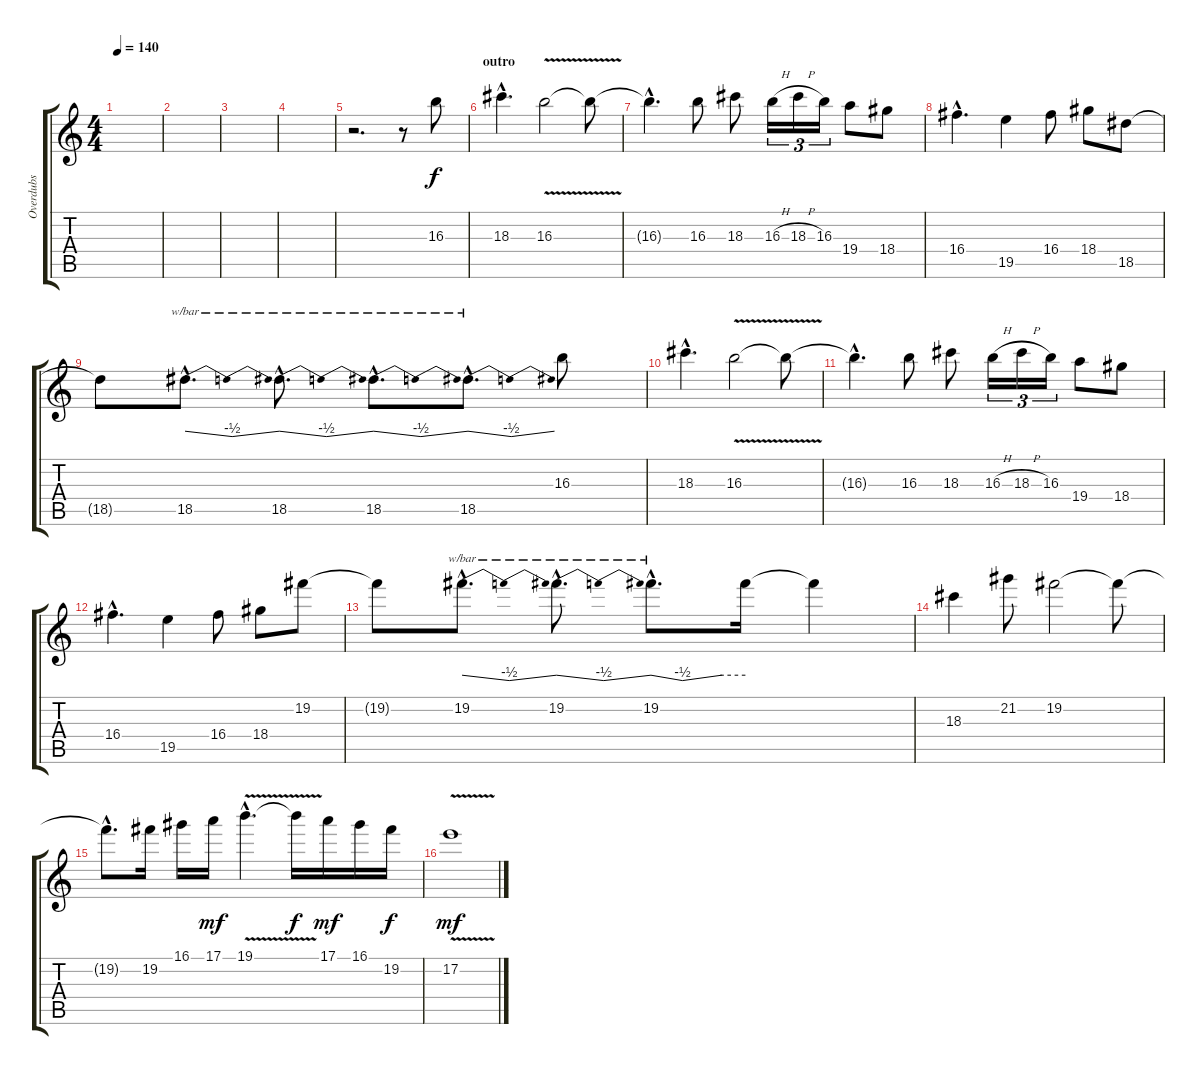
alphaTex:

\track ("Overdubs" "Overdubs") {instrument distortionguitar}
\staff {score tabs}
\tuning (E4 B3 G3 D3 A2 E2) {hide}
\ts (4 4)
\tempo 140
\clef g2
\ks c
|
|
|
|
r.2{d volume 12} r.8 16.3.8 |
\section ("" "outro")
18.3{hac}.4{d} 16.3{v}.2 16.3{t}.8 |
16.3{hac t}.4{d} 16.3.8 18.3.8 16.3{h}.16{tu (3 2)} 18.3{h}.16{tu (3 2)} 16.3.16{tu (3 2)} 19.4.8 18.4.8 |
16.4{hac}.4{d} 19.5.4 16.4.8 18.4.8 18.5.8 |
18.5{t}.8 18.5{hac}.8{d tbe (dip default 0 0 30 -2 60 0)} 18.5{hac}.8{d tbe (dip default 0 0 30 -2 60 0)} 18.5{hac}.8{d tbe (dip default 0 0 30 -2 60 0)} 18.5{hac}.8{d tbe (dip default 0 0 30 -2 60 0)} 16.3.8 |
18.3{hac}.4{d} 16.3{v}.2 16.3{t}.8 |
16.3{hac t}.4{d} 16.3.8 18.3.8 16.3{h}.16{tu (3 2)} 18.3{h}.16{tu (3 2)} 16.3.16{tu (3 2)} 19.4.8 18.4.8 |
16.4{hac}.4{d} 19.5.4 16.4.8 18.4.8 19.2.8 |
19.2{t}.8 19.2{hac}.8{d tbe (dip default 0 0 30 -2 60 0)} 19.2{hac}.8{d tbe (dip default 0 0 30 -2 60 0)} 19.2{hac}.8{d tbe (custom default 0 0 20 -2 45 0 60 0)} 19.2{t}.16 19.2{t}.4 |
18.3.4 21.2.8 19.2.2 19.2{t}.8 |
19.2{hac t}.8{d} 19.2.16 16.1.16 17.1.16{dy mf} 19.1{v hac}.4{d} 19.1{t}.16{dy f} 17.1.16{dy mf} 16.1.16 19.2.16{dy f} |
17.2{v}.1{dy mf}
